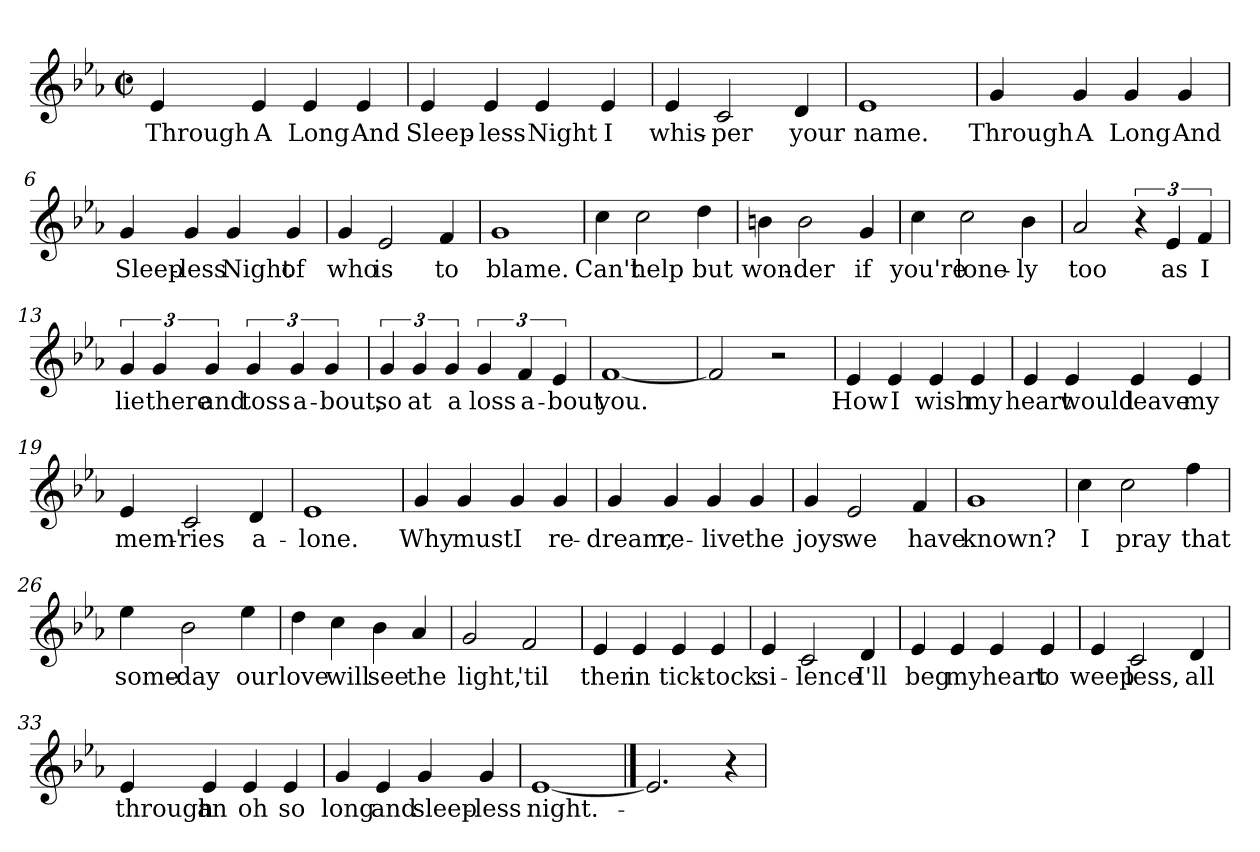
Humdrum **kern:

**kern	**text
*part1	*part1
*staff1	*staff1
*clefG2	*
*k[b-e-a-]	*
*E-:	*
*M2/2	*
*met(c|)	*
=1	=1
4e-/	Through
4e-/	A
4e-/	Long
4e-/	And
=2	=2
4e-/	Sleep-
4e-/	-less
4e-/	Night
4e-/	I
=3	=3
4e-/	whis-
2c/	-per
4d/	your
=4	=4
1e-	name.
!!LO:LB:g=z
=5	=5
4g/	Through
4g/	A
4g/	Long
4g/	And
=6	=6
4g/	Sleep-
4g/	-less
4g/	Night
4g/	of
=7	=7
4g/	who
2e-/	is
4f/	to
=8	=8
1g	blame.
!!LO:LB:g=z
=9	=9
4cc\	Can't
2cc\	help
4dd\	but
=10	=10
4bn\	won-
2b\	-der
4g/	if
=11	=11
4cc\	you're
2cc\	lone-
4b-\	-ly
=12	=12
2a-/	too
6r	.
6e-/	as
6f/	I
!!LO:LB:g=z
=13	=13
6g/	lie
6g/	there
6g/	and
6g/	toss
6g/	a-
6g/	-bout,
=14	=14
6g/	so
6g/	at
6g/	a
6g/	loss
6f/	a-
6e-/	-bout
=15	=15
[1f	you.
=16	=16
2f/]	.
2r	.
!!LO:LB:g=z
=17	=17
4e-/	How
4e-/	I
4e-/	wish
4e-/	my
=18	=18
4e-/	heart
4e-/	would
4e-/	leave
4e-/	my
=19	=19
4e-/	mem'-
2c/	-ries
4d/	a-
=20	=20
1e-	-lone.
!!LO:LB:g=z
=21	=21
4g/	Why
4g/	must
4g/	I
4g/	re-
=22	=22
4g/	-dream,
4g/	re-
4g/	-live
4g/	the
=23	=23
4g/	joys
2e-/	we
4f/	have
=24	=24
1g	known?
=25	=25
4cc\	I
2cc\	pray
4ff\	that
!!LO:LB:g=z
=26	=26
4ee-\	some-
2b-\	-day
4ee-\	our
=27	=27
4dd\	love
4cc\	will
4b-\	see
4a-/	the
=28	=28
2g/	light,
2f/	'til
=29	=29
4e-/	then
4e-/	in
4e-/	tick-
4e-/	-tock
=30	=30
4e-/	si-
2c/	-lence
4d/	I'll
=31	=31
4e-/	beg
4e-/	my
4e-/	heart
4e-/	to
!!LO:LB:g=z
=32	=32
4e-/	weep
2c/	less,
4d/	all
=33	=33
4e-/	through
4e-/	an
4e-/	oh
4e-/	so
=34	=34
4g/	long
4e-/	and
4g/	sleep-
4g/	-less
=35	=35
[1e-	night.-
==36	==36
2.e-/]	.
4r	.
=	=
*-	*-
